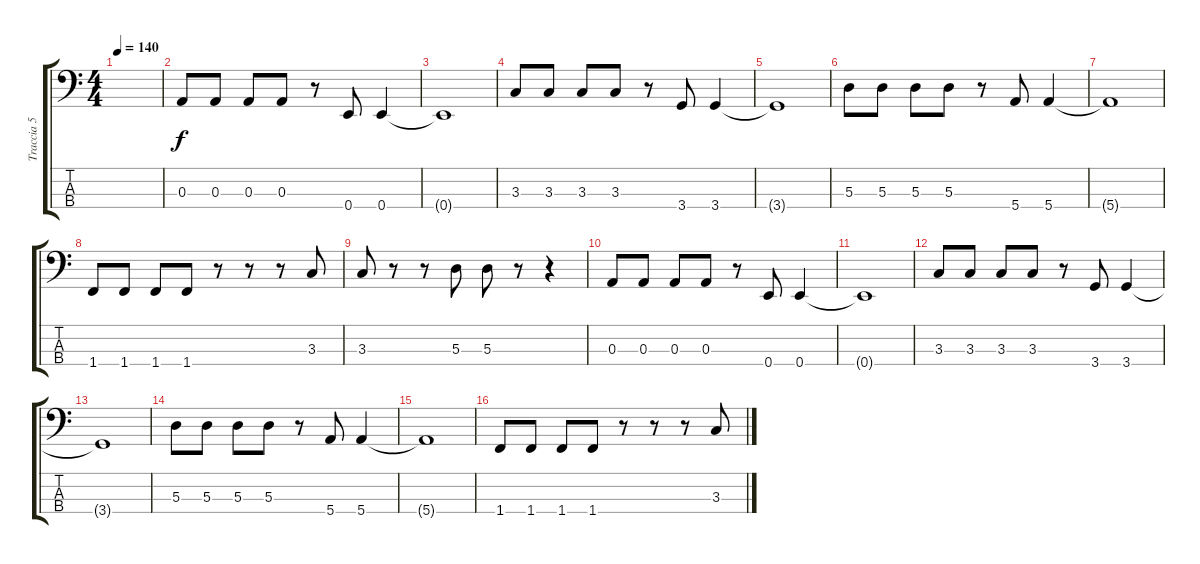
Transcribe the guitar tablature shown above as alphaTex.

\track ("Traccia 5" "Traccia 5") {instrument electricbassfinger}
\staff {score tabs}
\tuning (G2 D2 A1 E1) {hide}
\ts (4 4)
\tempo 140
\clef f4
\ks c
|
0.3.8 0.3.8 0.3.8 0.3.8 r.8 0.4.8 0.4.4 |
0.4{t}.1 |
3.3.8 3.3.8 3.3.8 3.3.8 r.8 3.4.8 3.4.4 |
3.4{t}.1 |
5.3.8 5.3.8 5.3.8 5.3.8 r.8 5.4.8 5.4.4 |
5.4{t}.1 |
1.4.8 1.4.8 1.4.8 1.4.8 r.8 r.8 r.8 3.3.8 |
3.3.8 r.8 r.8 5.3.8 5.3.8 r.8 r.4 |
0.3.8 0.3.8 0.3.8 0.3.8 r.8 0.4.8 0.4.4 |
0.4{t}.1 |
3.3.8 3.3.8 3.3.8 3.3.8 r.8 3.4.8 3.4.4 |
3.4{t}.1 |
5.3.8 5.3.8 5.3.8 5.3.8 r.8 5.4.8 5.4.4 |
5.4{t}.1 |
1.4.8 1.4.8 1.4.8 1.4.8 r.8 r.8 r.8 3.3.8
